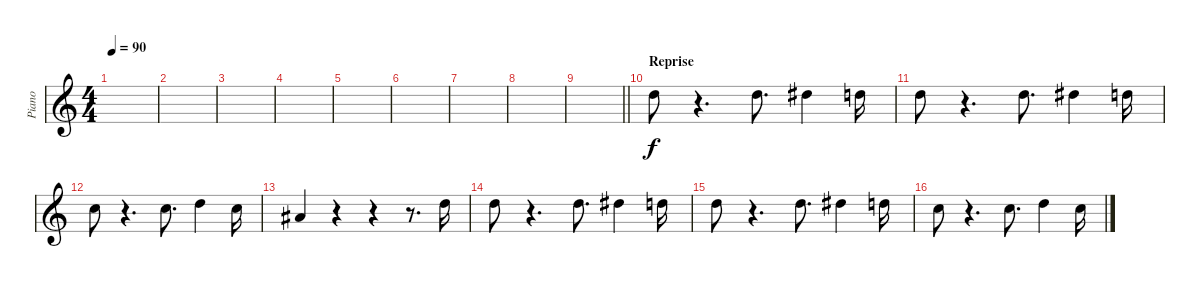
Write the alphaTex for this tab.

\track ("Piano" "Piano") {instrument brightacousticpiano}
\staff {score}
\tuning (E4 B3 G3 D3 A2 E2) {hide}
\ts (4 4)
\tempo 90
\clef g2
\ks c
|
|
|
|
|
|
|
|
\barLineRight lightlight
|
\section ("" "Reprise")
10.1.8 r.4{d} 10.1.8{d} 11.1.4 10.1.16 |
10.1.8 r.4{d} 10.1.8{d} 11.1.4 10.1.16 |
8.1.8 r.4{d} 8.1.8{d} 10.1.4 8.1.16 |
6.1.4 r.4 r.4 r.8{d} 10.1.16 |
10.1.8 r.4{d} 10.1.8{d} 11.1.4 10.1.16 |
10.1.8 r.4{d} 10.1.8{d} 11.1.4 10.1.16 |
8.1.8 r.4{d} 8.1.8{d} 10.1.4 8.1.16
